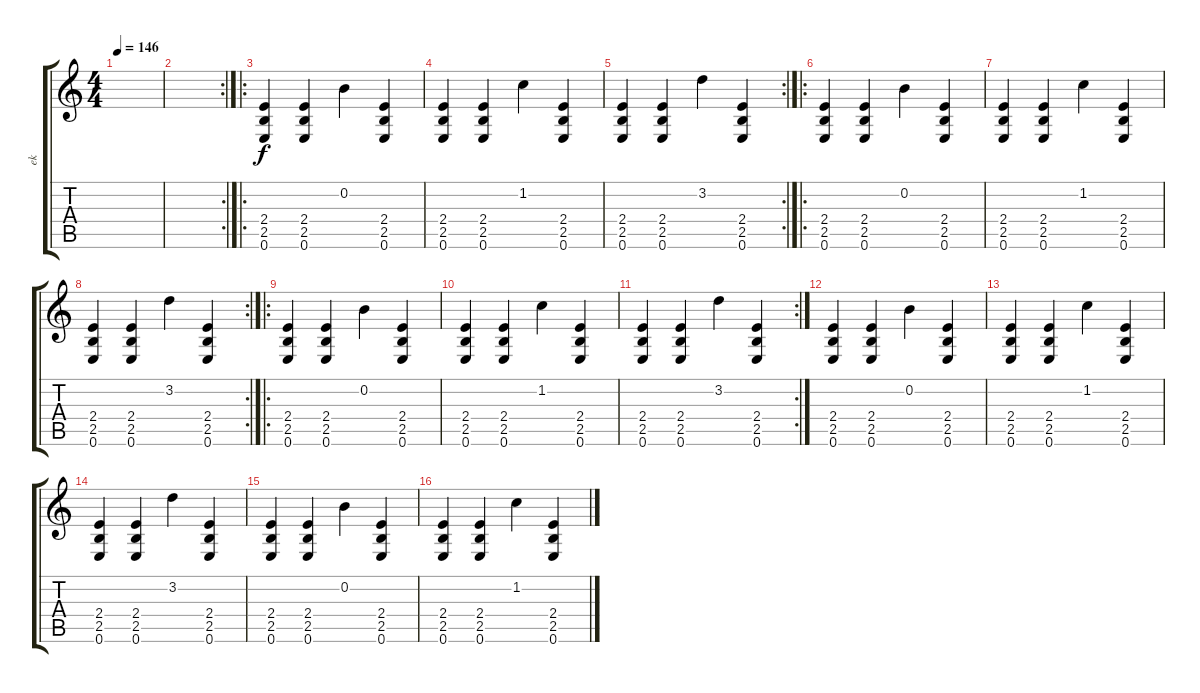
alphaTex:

\track ("ek" "ek") {instrument overdrivenguitar}
\staff {score tabs}
\tuning (E4 B3 G3 D3 A2 E2) {hide}
\ts (4 4)
\tempo 146
\clef g2
\ks c
|
\rc 2
|
\ro
(2.4 2.5 0.6).4 (2.4 2.5 0.6).4 0.2.4 (2.4 2.5 0.6).4 |
(2.4 2.5 0.6).4 (2.4 2.5 0.6).4 1.2.4 (2.4 2.5 0.6).4 |
\rc 2
(2.4 2.5 0.6).4 (2.4 2.5 0.6).4 3.2.4 (2.4 2.5 0.6).4 |
\ro
(2.4 2.5 0.6).4 (2.4 2.5 0.6).4 0.2.4 (2.4 2.5 0.6).4 |
(2.4 2.5 0.6).4 (2.4 2.5 0.6).4 1.2.4 (2.4 2.5 0.6).4 |
\rc 2
(2.4 2.5 0.6).4 (2.4 2.5 0.6).4 3.2.4 (2.4 2.5 0.6).4 |
\ro
(2.4 2.5 0.6).4 (2.4 2.5 0.6).4 0.2.4 (2.4 2.5 0.6).4 |
(2.4 2.5 0.6).4 (2.4 2.5 0.6).4 1.2.4 (2.4 2.5 0.6).4 |
\rc 2
(2.4 2.5 0.6).4 (2.4 2.5 0.6).4 3.2.4 (2.4 2.5 0.6).4 |
(2.4 2.5 0.6).4 (2.4 2.5 0.6).4 0.2.4 (2.4 2.5 0.6).4 |
(2.4 2.5 0.6).4 (2.4 2.5 0.6).4 1.2.4 (2.4 2.5 0.6).4 |
(2.4 2.5 0.6).4 (2.4 2.5 0.6).4 3.2.4 (2.4 2.5 0.6).4 |
(2.4 2.5 0.6).4 (2.4 2.5 0.6).4 0.2.4 (2.4 2.5 0.6).4 |
(2.4 2.5 0.6).4 (2.4 2.5 0.6).4 1.2.4 (2.4 2.5 0.6).4
